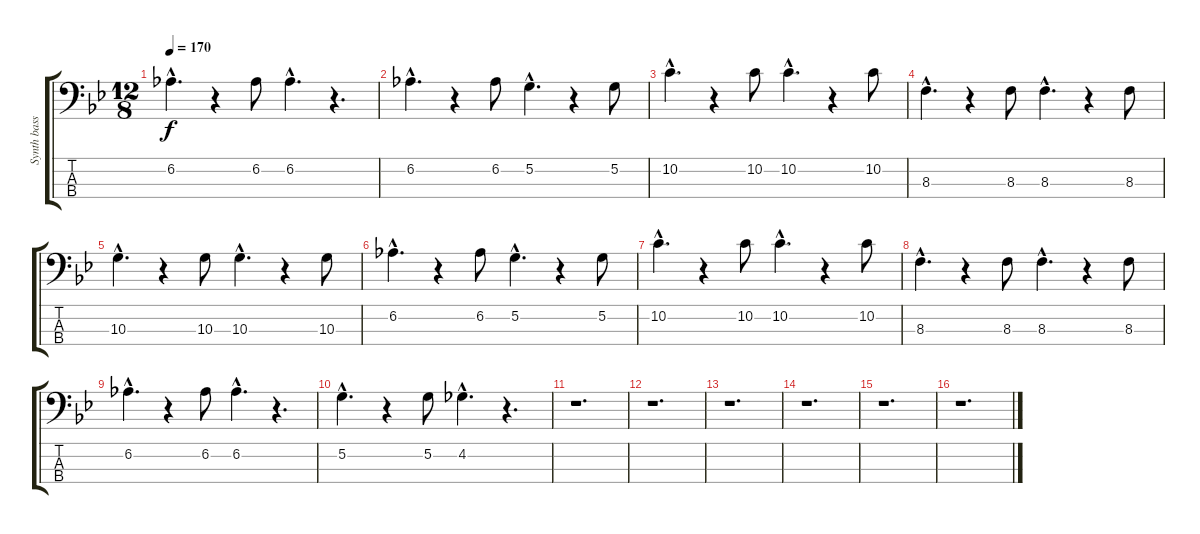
\track ("Synth bass" "Synth bass") {instrument synthbass1}
\staff {score tabs}
\tuning (G2 D2 A1 E1) {hide}
\ts (12 8)
\tempo 170
\clef f4
\ks bb
6.2{hac}.4{d dy f} r.4 6.2.8 6.2{hac}.4{d} r.4{d} |
6.2{hac}.4{d} r.4 6.2.8 5.2{hac}.4{d} r.4 5.2.8 |
10.2{hac}.4{d} r.4 10.2.8 10.2{hac}.4{d} r.4 10.2.8 |
8.3{hac}.4{d} r.4 8.3.8 8.3{hac}.4{d} r.4 8.3.8 |
10.3{hac}.4{d} r.4 10.3.8 10.3{hac}.4{d} r.4 10.3.8 |
6.2{hac}.4{d} r.4 6.2.8 5.2{hac}.4{d} r.4 5.2.8 |
10.2{hac}.4{d} r.4 10.2.8 10.2{hac}.4{d} r.4 10.2.8 |
8.3{hac}.4{d} r.4 8.3.8 8.3{hac}.4{d} r.4 8.3.8 |
6.2{hac}.4{d} r.4 6.2.8 6.2{hac}.4{d} r.4{d} |
5.2{hac}.4{d} r.4 5.2.8 4.2{hac}.4{d} r.4{d} |
r.1{d} |
r.1{d} |
r.1{d} |
r.1{d} |
r.1{d} |
r.1{d}
